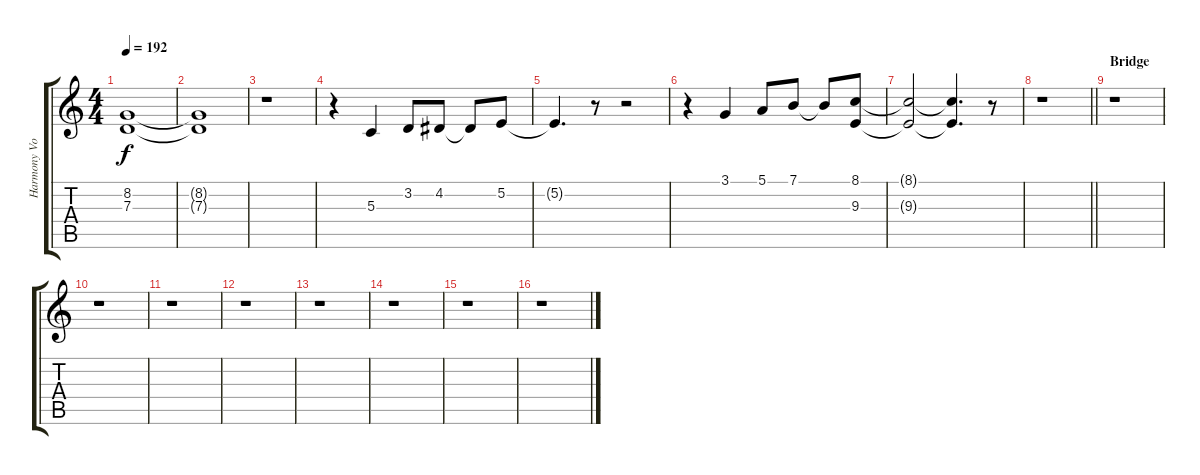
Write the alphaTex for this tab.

\track ("Harmony Vocal" "Harmony Vo") {instrument synthstrings1}
\staff {score tabs}
\tuning (E4 B3 G3 D3 A2 E2) {hide}
\ts (4 4)
\tempo 192
\clef g2
\ks c
(8.2 7.3).1{dy f} |
(8.2{t} 7.3{t}).1 |
r.1 |
r.4 5.3.4 3.2.8 4.2.8 4.2{t}.8 5.2.8 |
5.2{t}.4{d} r.8 r.2 |
r.4 3.1.4 5.1.8 7.1.8 7.1{t}.8 (8.1 9.3).8 |
(8.1{t} 9.3{t}).2 (8.1{t} 9.3{t}).4{d} r.8 |
\barLineRight lightlight
r.1 |
\section ("" "Bridge")
r.1 |
r.1 |
r.1 |
r.1 |
r.1 |
r.1 |
r.1 |
r.1
